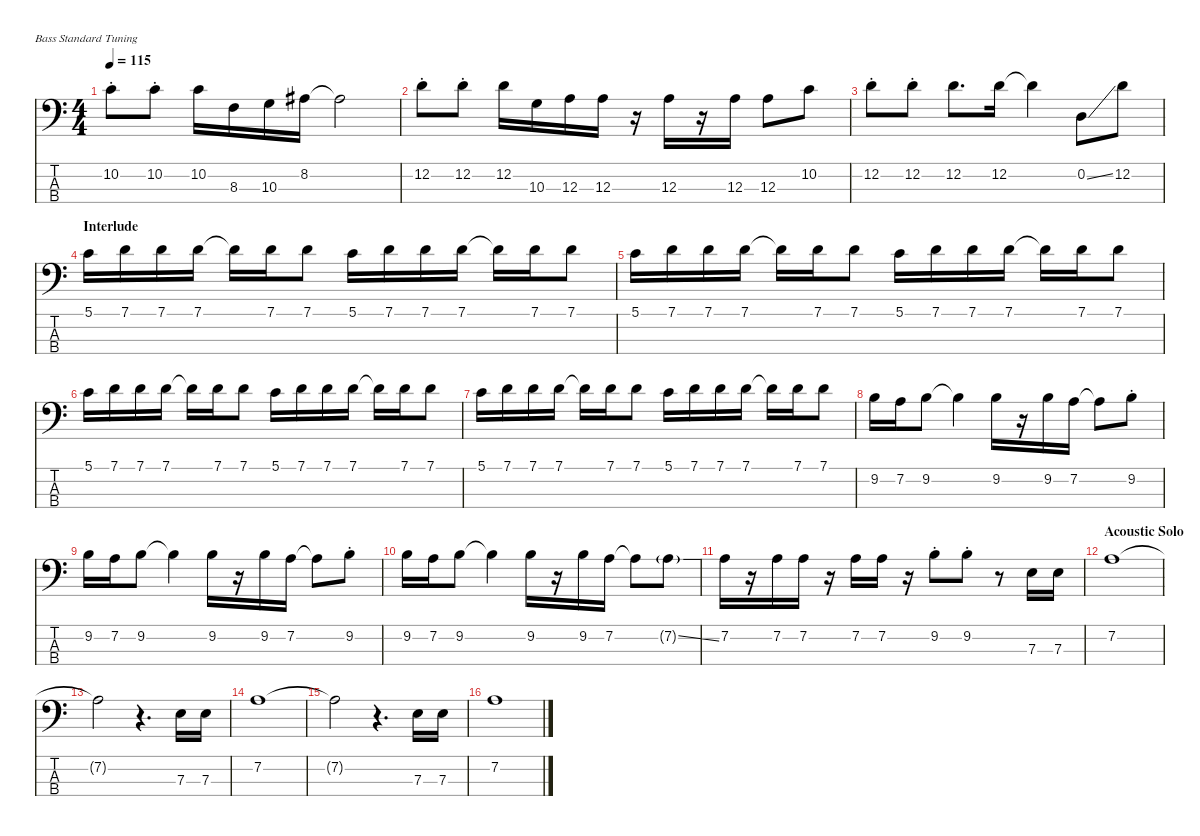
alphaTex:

\defaultSystemsLayout 4
\hideDynamics
\bracketExtendMode nobrackets
\singleTrackTrackNamePolicy hidden
\multiTrackTrackNamePolicy hidden
\otherSystemsTrackNameOrientation horizontal
\track ("Bass" "el.bs.") {instrument electricbassfinger}
\staff {score tabs}
\tuning (G2 D2 A1 E1)
\ts (4 4)
\tempo 115
\clef f4
\ks c
10.2{st}.8{dy f beam Down} 10.2{st}.8{beam Down} 10.2.16{beam Down} 8.3.16{beam Down} 10.3.16{beam Down} 8.2{acc #}.16{beam Down} 8.2{t acc #}.2{beam Down} |
12.2{st}.8{beam Down} 12.2{st}.8{beam Down} 12.2.16{beam Down} 10.3.16{beam Down} 12.3.16{beam Down} 12.3.16{beam Down} r.16{beam Down} 12.3.16{beam Down} r.16{beam Down} 12.3.16{beam Down} 12.3.8{beam Down} 10.2.8{beam Down} |
12.2{st}.8{beam Down} 12.2{st}.8{beam Down} 12.2.8{d beam Down} 12.2.16{beam Down} 12.2{t}.4{beam Down} 0.2{ss}.8{beam Down} 12.2.8{beam Down} |
\section ("" "Interlude")
5.1.16{beam Down} 7.1.16{beam Down} 7.1.16{beam Down} 7.1.16{beam Down} 7.1{t}.16{beam Down} 7.1.16{beam Down} 7.1.8{beam Down} 5.1.16{beam Down} 7.1.16{beam Down} 7.1.16{beam Down} 7.1.16{beam Down} 7.1{t}.16{beam Down} 7.1.16{beam Down} 7.1.8{beam Down} |
5.1.16{beam Down} 7.1.16{beam Down} 7.1.16{beam Down} 7.1.16{beam Down} 7.1{t}.16{beam Down} 7.1.16{beam Down} 7.1.8{beam Down} 5.1.16{beam Down} 7.1.16{beam Down} 7.1.16{beam Down} 7.1.16{beam Down} 7.1{t}.16{beam Down} 7.1.16{beam Down} 7.1.8{beam Down} |
5.1.16{beam Down} 7.1.16{beam Down} 7.1.16{beam Down} 7.1.16{beam Down} 7.1{t}.16{beam Down} 7.1.16{beam Down} 7.1.8{beam Down} 5.1.16{beam Down} 7.1.16{beam Down} 7.1.16{beam Down} 7.1.16{beam Down} 7.1{t}.16{beam Down} 7.1.16{beam Down} 7.1.8{beam Down} |
5.1.16{beam Down} 7.1.16{beam Down} 7.1.16{beam Down} 7.1.16{beam Down} 7.1{t}.16{beam Down} 7.1.16{beam Down} 7.1.8{beam Down} 5.1.16{beam Down} 7.1.16{beam Down} 7.1.16{beam Down} 7.1.16{beam Down} 7.1{t}.16{beam Down} 7.1.16{beam Down} 7.1.8{beam Down} |
9.2.16{beam Down} 7.2.16{beam Down} 9.2.8{beam Down} 9.2{t}.4{beam Down} 9.2.16{beam Down} r.16{beam Down} 9.2.16{beam Down} 7.2.16{beam Down} 7.2{t}.8{beam Down} 9.2{st}.8{beam Down} |
9.2.16{beam Down} 7.2.16{beam Down} 9.2.8{beam Down} 9.2{t}.4{beam Down} 9.2.16{beam Down} r.16{beam Down} 9.2.16{beam Down} 7.2.16{beam Down} 7.2{t}.8{beam Down} 9.2{st}.8{beam Down} |
9.2.16{beam Down} 7.2.16{beam Down} 9.2.8{beam Down} 9.2{t}.4{beam Down} 9.2.16{beam Down} r.16{beam Down} 9.2.16{beam Down} 7.2.16{beam Down} 7.2{t}.8{beam Down} 7.2{ss g}.8{beam Down} |
7.2.16{beam Down} r.16{beam Down} 7.2.16{beam Down} 7.2.16{beam Down} r.16{beam Down} 7.2.16{beam Down} 7.2.16{beam Down} r.16{beam Down} 9.2{st}.8{beam Down} 9.2{st}.8{beam Down} r.8{beam Down} 7.3.16{beam Down} 7.3.16{beam Down} |
\section ("" "Acoustic Solo")
7.2.1{beam Down} |
7.2{t}.2{beam Down} r.4{d beam Down} 7.3.16{beam Down} 7.3.16{beam Down} |
7.2.1{beam Down} |
7.2{t}.2{beam Down} r.4{d beam Down} 7.3.16{beam Down} 7.3.16{beam Down} |
7.2.1{beam Down}
